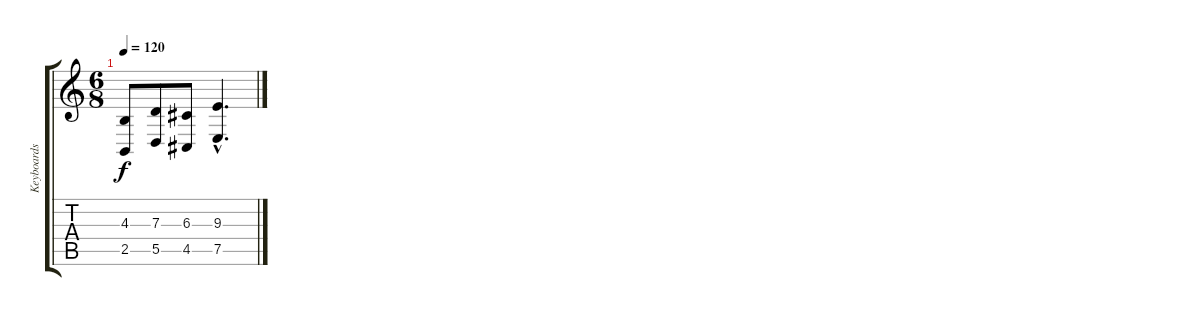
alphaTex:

\track ("Keyboards " "Keyboards ") {instrument stringensemble1}
\staff {score tabs}
\tuning (E4 B3 G3 D3 A2 E2) {hide}
\ts (6 8)
\tempo 120
\clef g2
\ks c
(4.3 2.5).8{dy f} (7.3 5.5).8 (6.3 4.5).8 (9.3{hac} 7.5{hac}).4{d}
